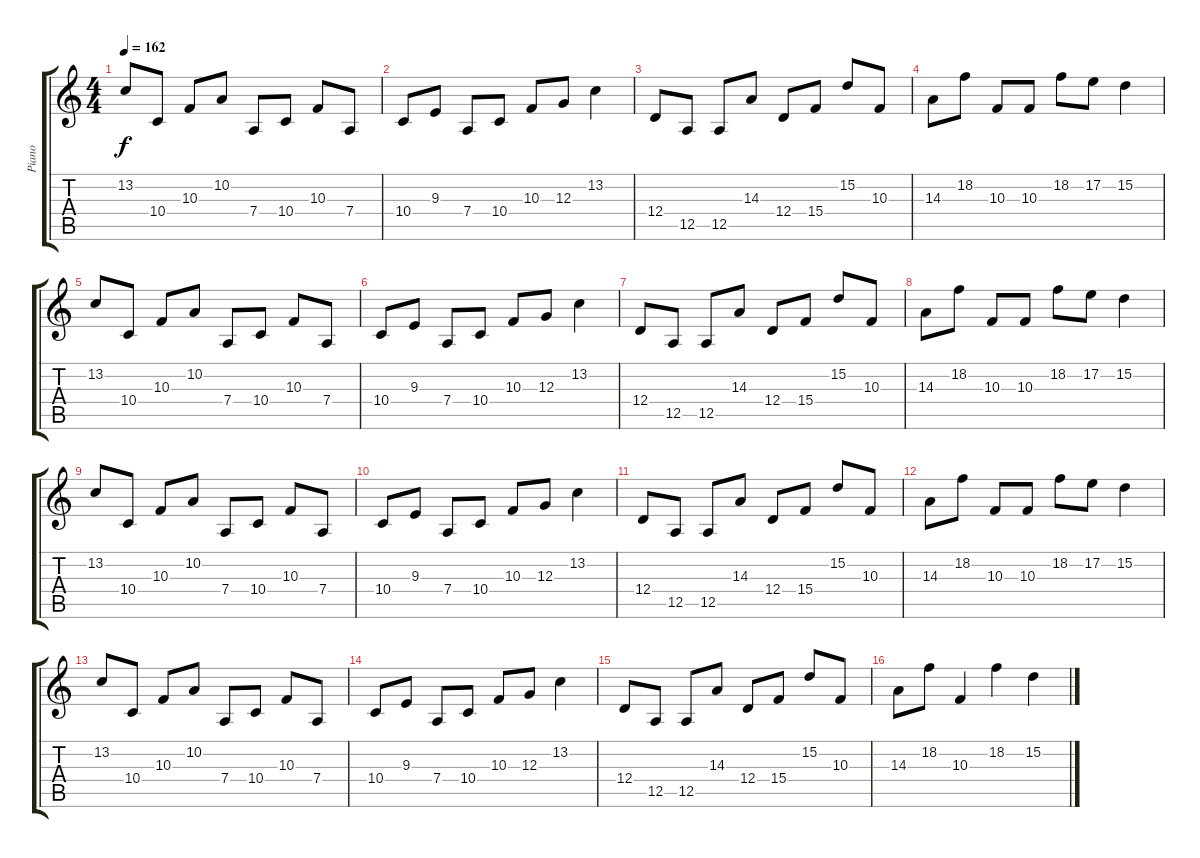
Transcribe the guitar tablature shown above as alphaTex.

\track ("Piano" "Piano") {instrument acousticgrandpiano}
\staff {score tabs}
\tuning (E4 B3 G3 D3 A2 D2) {hide}
\ts (4 4)
\tempo 162
\clef g2
\ks c
13.2.8{dy f} 10.4.8 10.3.8 10.2.8 7.4.8 10.4.8 10.3.8 7.4.8 |
10.4.8 9.3.8 7.4.8 10.4.8 10.3.8 12.3.8 13.2.4 |
12.4.8 12.5.8 12.5.8 14.3.8 12.4.8 15.4.8 15.2.8 10.3.8 |
14.3.8 18.2.8 10.3.8 10.3.8 18.2.8 17.2.8 15.2.4 |
13.2.8 10.4.8 10.3.8 10.2.8 7.4.8 10.4.8 10.3.8 7.4.8 |
10.4.8 9.3.8 7.4.8 10.4.8 10.3.8 12.3.8 13.2.4 |
12.4.8 12.5.8 12.5.8 14.3.8 12.4.8 15.4.8 15.2.8 10.3.8 |
14.3.8 18.2.8 10.3.8 10.3.8 18.2.8 17.2.8 15.2.4 |
13.2.8 10.4.8 10.3.8 10.2.8 7.4.8 10.4.8 10.3.8 7.4.8 |
10.4.8 9.3.8 7.4.8 10.4.8 10.3.8 12.3.8 13.2.4 |
12.4.8 12.5.8 12.5.8 14.3.8 12.4.8 15.4.8 15.2.8 10.3.8 |
14.3.8 18.2.8 10.3.8 10.3.8 18.2.8 17.2.8 15.2.4 |
13.2.8 10.4.8 10.3.8 10.2.8 7.4.8 10.4.8 10.3.8 7.4.8 |
10.4.8 9.3.8 7.4.8 10.4.8 10.3.8 12.3.8 13.2.4 |
12.4.8 12.5.8 12.5.8 14.3.8 12.4.8 15.4.8 15.2.8 10.3.8 |
14.3.8 18.2.8 10.3.4 18.2.4 15.2.4
